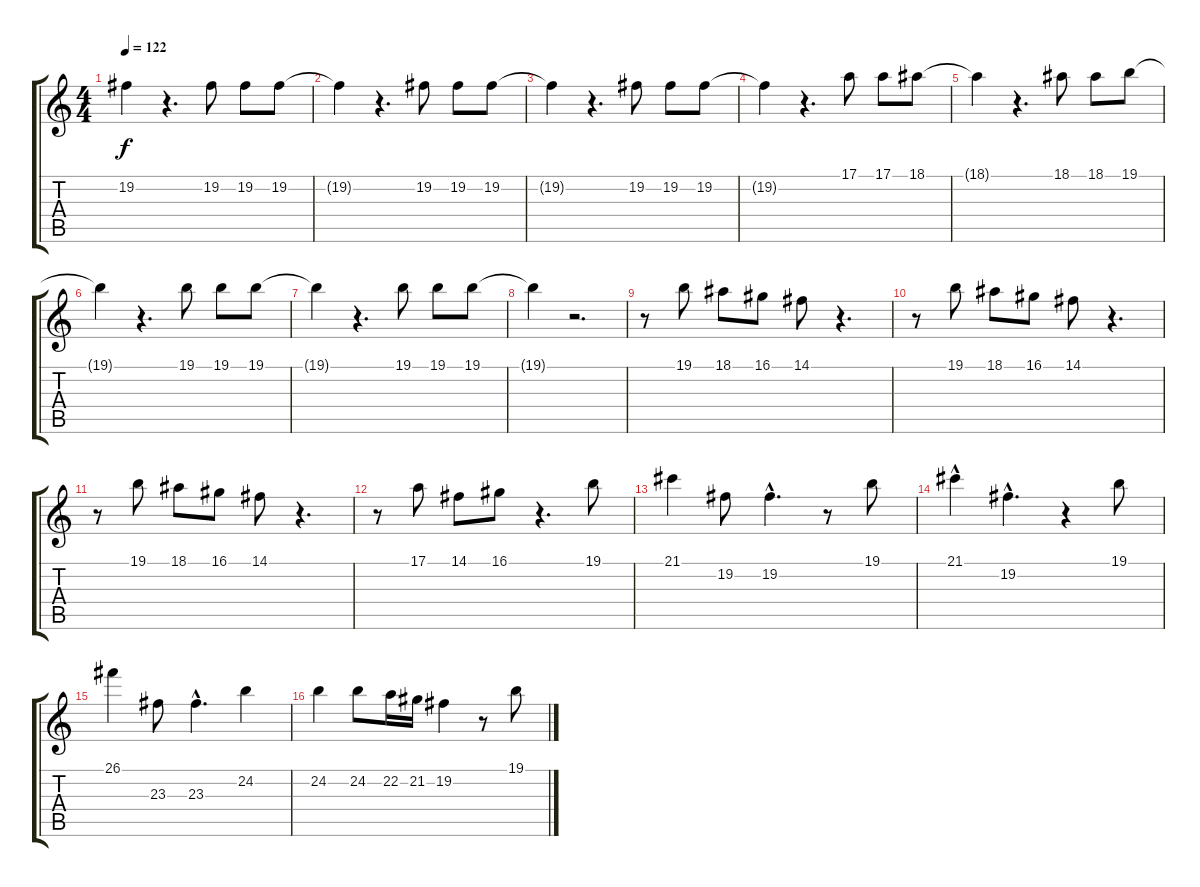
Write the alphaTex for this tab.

\track "" {instrument stringensemble1}
\staff {score tabs}
\tuning (E4 B3 G3 D3 A2 E2) {hide}
\ts (4 4)
\tempo 122
\clef g2
\ks c
19.2{t}.4{dy f} r.4{d} 19.2.8 19.2.8 19.2.8 |
19.2{t}.4 r.4{d} 19.2.8 19.2.8 19.2.8 |
19.2{t}.4 r.4{d} 19.2.8 19.2.8 19.2.8 |
19.2{t}.4 r.4{d} 17.1.8 17.1.8 18.1.8 |
18.1{t}.4 r.4{d} 18.1.8 18.1.8 19.1.8 |
19.1{t}.4 r.4{d} 19.1.8 19.1.8 19.1.8 |
19.1{t}.4 r.4{d} 19.1.8 19.1.8 19.1.8 |
19.1{t}.4 r.2{d} |
r.8 19.1.8 18.1.8 16.1.8 14.1.8 r.4{d} |
r.8 19.1.8 18.1.8 16.1.8 14.1.8 r.4{d} |
r.8 19.1.8 18.1.8 16.1.8 14.1.8 r.4{d} |
r.8 17.1.8 14.1.8 16.1.8 r.4{d} 19.1.8 |
21.1.4 19.2.8 19.2{hac}.4{d} r.8 19.1.8 |
21.1{hac}.4 19.2{hac}.4{d} r.4 19.1.8 |
26.1.4 23.3.8 23.3{hac}.4{d} 24.2.4 |
24.2.4 24.2.8 22.2.16 21.2.16 19.2.4 r.8 19.1.8
